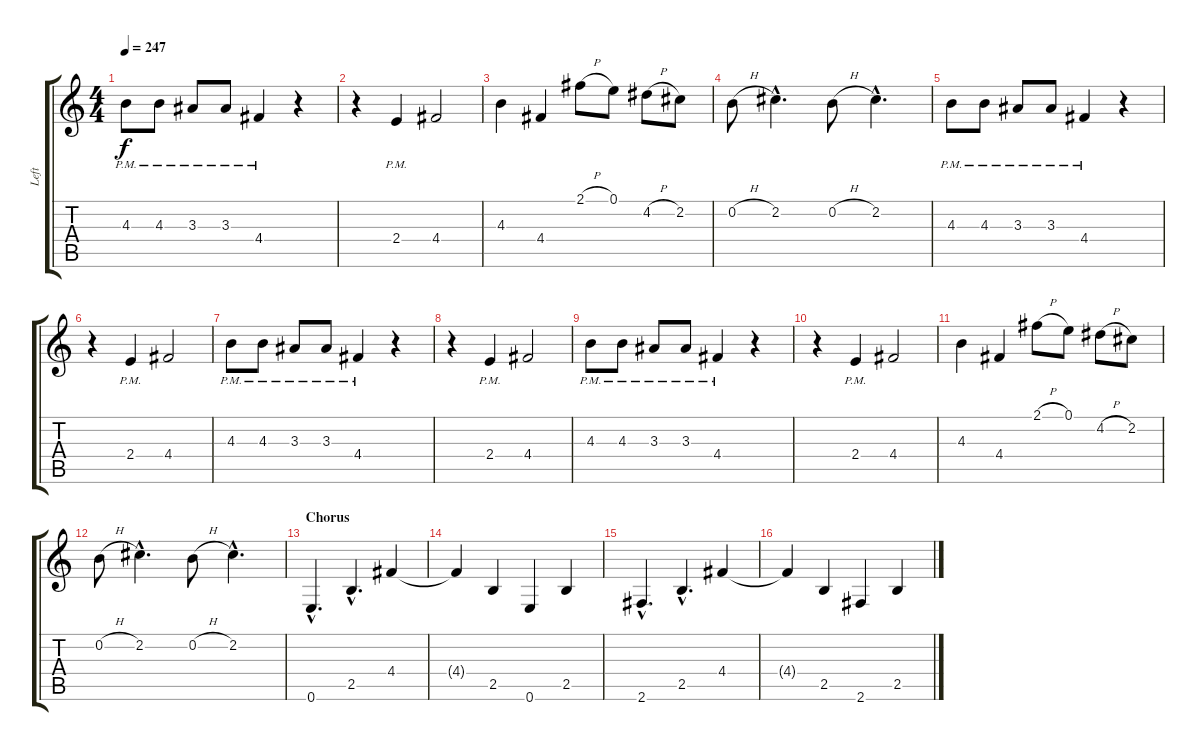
\track ("Left" "Left") {instrument distortionguitar}
\staff {score tabs}
\tuning (E4 B3 G3 D3 A2 E2) {hide}
\ts (4 4)
\tempo 247
\clef g2
\ks c
4.3{pm}.8{dy f} 4.3{pm}.8 3.3{pm}.8 3.3{pm}.8 4.4{pm}.4 r.4 |
r.4 2.4{pm}.4 4.4.2 |
4.3.4 4.4.4 2.1{h}.8 0.1.8 4.2{h}.8 2.2.8 |
0.2{h}.8 2.2{hac}.4{d} 0.2{h}.8 2.2{hac}.4{d} |
4.3{pm}.8 4.3{pm}.8 3.3{pm}.8 3.3{pm}.8 4.4{pm}.4 r.4 |
r.4 2.4{pm}.4 4.4.2 |
4.3{pm}.8 4.3{pm}.8 3.3{pm}.8 3.3{pm}.8 4.4{pm}.4 r.4 |
r.4 2.4{pm}.4 4.4.2 |
4.3{pm}.8 4.3{pm}.8 3.3{pm}.8 3.3{pm}.8 4.4{pm}.4 r.4 |
r.4 2.4{pm}.4 4.4.2 |
4.3.4 4.4.4 2.1{h}.8 0.1.8 4.2{h}.8 2.2.8 |
0.2{h}.8 2.2{hac}.4{d} 0.2{h}.8 2.2{hac}.4{d} |
\section ("" "Chorus")
0.6{hac}.4{d} 2.5{hac}.4{d} 4.4.4 |
4.4{t}.4 2.5.4 0.6.4 2.5.4 |
2.6{hac}.4{d} 2.5{hac}.4{d} 4.4.4 |
4.4{t}.4 2.5.4 2.6.4 2.5.4
